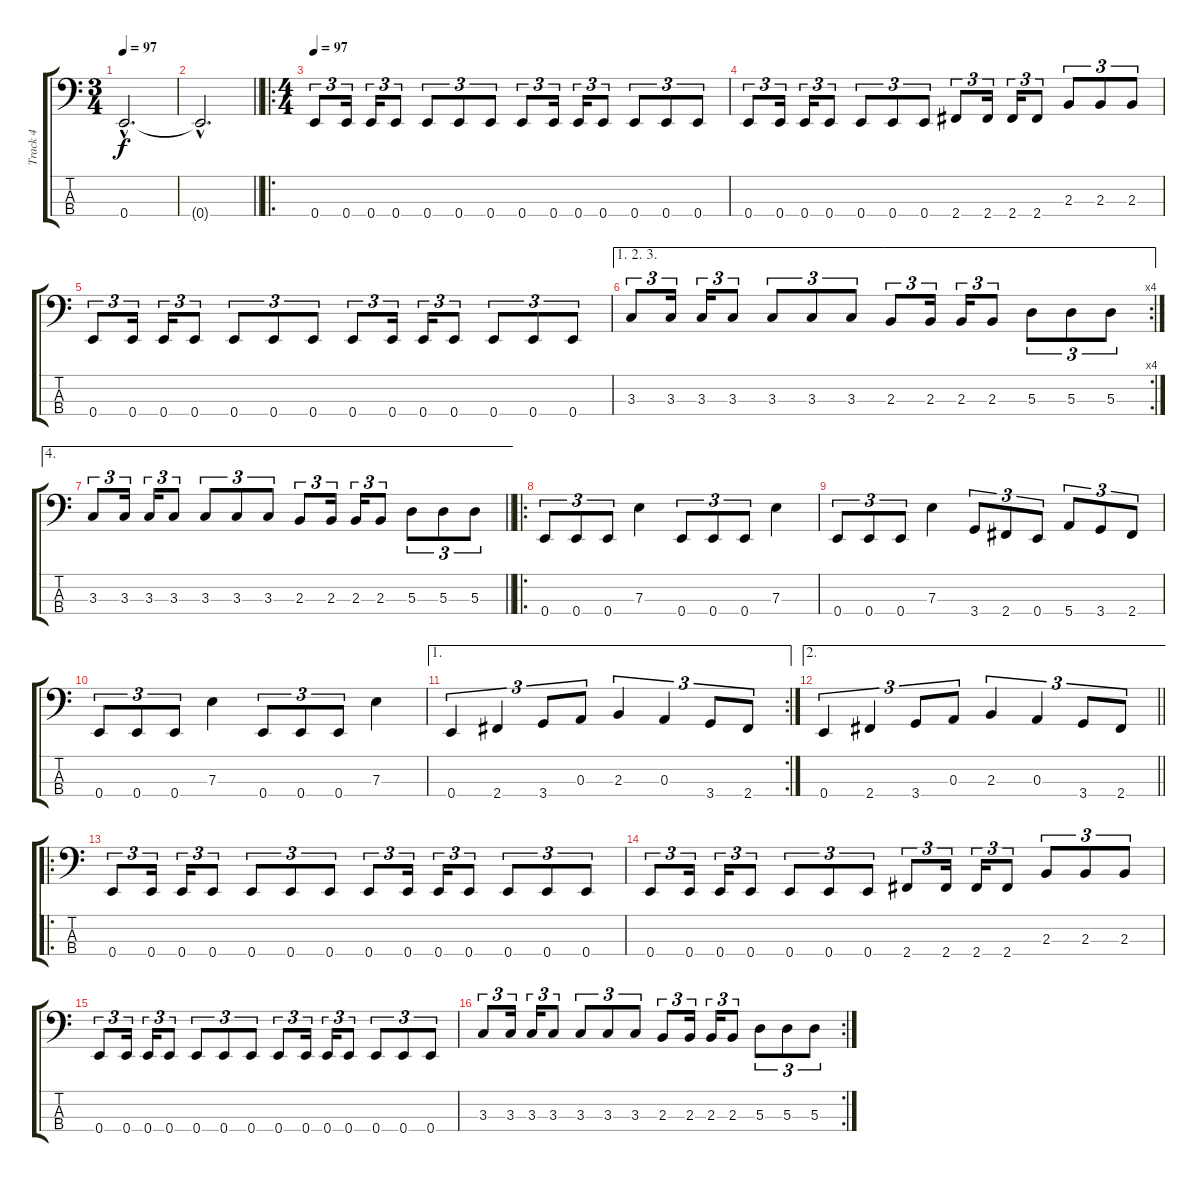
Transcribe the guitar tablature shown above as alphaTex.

\track ("Track 4" "Track 4") {instrument electricbasspick}
\staff {score tabs}
\tuning (G2 D2 A1 E1) {hide}
\ts (3 4)
\tempo 97
\clef f4
\ks c
0.4{hac t}.2{d dy f} |
\barLineRight lightlight
0.4{hac t}.2{d} |
\ro
\ts (4 4)
\tempo 97
0.4.8{tu (3 2)} 0.4.16{tu (3 2)} 0.4.16{tu (3 2)} 0.4.8{tu (3 2)} 0.4.8{tu (3 2)} 0.4.8{tu (3 2)} 0.4.8{tu (3 2)} 0.4.8{tu (3 2)} 0.4.16{tu (3 2)} 0.4.16{tu (3 2)} 0.4.8{tu (3 2)} 0.4.8{tu (3 2)} 0.4.8{tu (3 2)} 0.4.8{tu (3 2)} |
0.4.8{tu (3 2)} 0.4.16{tu (3 2)} 0.4.16{tu (3 2)} 0.4.8{tu (3 2)} 0.4.8{tu (3 2)} 0.4.8{tu (3 2)} 0.4.8{tu (3 2)} 2.4.8{tu (3 2)} 2.4.16{tu (3 2)} 2.4.16{tu (3 2)} 2.4.8{tu (3 2)} 2.3.8{tu (3 2)} 2.3.8{tu (3 2)} 2.3.8{tu (3 2)} |
0.4.8{tu (3 2)} 0.4.16{tu (3 2)} 0.4.16{tu (3 2)} 0.4.8{tu (3 2)} 0.4.8{tu (3 2)} 0.4.8{tu (3 2)} 0.4.8{tu (3 2)} 0.4.8{tu (3 2)} 0.4.16{tu (3 2)} 0.4.16{tu (3 2)} 0.4.8{tu (3 2)} 0.4.8{tu (3 2)} 0.4.8{tu (3 2)} 0.4.8{tu (3 2)} |
\ae (1 2 3)
\rc 4
3.3.8{tu (3 2)} 3.3.16{tu (3 2)} 3.3.16{tu (3 2)} 3.3.8{tu (3 2)} 3.3.8{tu (3 2)} 3.3.8{tu (3 2)} 3.3.8{tu (3 2)} 2.3.8{tu (3 2)} 2.3.16{tu (3 2)} 2.3.16{tu (3 2)} 2.3.8{tu (3 2)} 5.3.8{tu (3 2)} 5.3.8{tu (3 2)} 5.3.8{tu (3 2)} |
\ae 4
\barLineRight lightlight
3.3.8{tu (3 2)} 3.3.16{tu (3 2)} 3.3.16{tu (3 2)} 3.3.8{tu (3 2)} 3.3.8{tu (3 2)} 3.3.8{tu (3 2)} 3.3.8{tu (3 2)} 2.3.8{tu (3 2)} 2.3.16{tu (3 2)} 2.3.16{tu (3 2)} 2.3.8{tu (3 2)} 5.3.8{tu (3 2)} 5.3.8{tu (3 2)} 5.3.8{tu (3 2)} |
\ro
0.4.8{tu (3 2)} 0.4.8{tu (3 2)} 0.4.8{tu (3 2)} 7.3.4 0.4.8{tu (3 2)} 0.4.8{tu (3 2)} 0.4.8{tu (3 2)} 7.3.4 |
0.4.8{tu (3 2)} 0.4.8{tu (3 2)} 0.4.8{tu (3 2)} 7.3.4 3.4.8{tu (3 2)} 2.4.8{tu (3 2)} 0.4.8{tu (3 2)} 5.4.8{tu (3 2)} 3.4.8{tu (3 2)} 2.4.8{tu (3 2)} |
0.4.8{tu (3 2)} 0.4.8{tu (3 2)} 0.4.8{tu (3 2)} 7.3.4 0.4.8{tu (3 2)} 0.4.8{tu (3 2)} 0.4.8{tu (3 2)} 7.3.4 |
\ae 1
\rc 2
0.4.4{tu (3 2)} 2.4.4{tu (3 2)} 3.4.8{tu (3 2)} 0.3.8{tu (3 2)} 2.3.4{tu (3 2)} 0.3.4{tu (3 2)} 3.4.8{tu (3 2)} 2.4.8{tu (3 2)} |
\ae 2
\barLineRight lightlight
0.4.4{tu (3 2)} 2.4.4{tu (3 2)} 3.4.8{tu (3 2)} 0.3.8{tu (3 2)} 2.3.4{tu (3 2)} 0.3.4{tu (3 2)} 3.4.8{tu (3 2)} 2.4.8{tu (3 2)} |
\ro
0.4.8{tu (3 2)} 0.4.16{tu (3 2)} 0.4.16{tu (3 2)} 0.4.8{tu (3 2)} 0.4.8{tu (3 2)} 0.4.8{tu (3 2)} 0.4.8{tu (3 2)} 0.4.8{tu (3 2)} 0.4.16{tu (3 2)} 0.4.16{tu (3 2)} 0.4.8{tu (3 2)} 0.4.8{tu (3 2)} 0.4.8{tu (3 2)} 0.4.8{tu (3 2)} |
0.4.8{tu (3 2)} 0.4.16{tu (3 2)} 0.4.16{tu (3 2)} 0.4.8{tu (3 2)} 0.4.8{tu (3 2)} 0.4.8{tu (3 2)} 0.4.8{tu (3 2)} 2.4.8{tu (3 2)} 2.4.16{tu (3 2)} 2.4.16{tu (3 2)} 2.4.8{tu (3 2)} 2.3.8{tu (3 2)} 2.3.8{tu (3 2)} 2.3.8{tu (3 2)} |
0.4.8{tu (3 2)} 0.4.16{tu (3 2)} 0.4.16{tu (3 2)} 0.4.8{tu (3 2)} 0.4.8{tu (3 2)} 0.4.8{tu (3 2)} 0.4.8{tu (3 2)} 0.4.8{tu (3 2)} 0.4.16{tu (3 2)} 0.4.16{tu (3 2)} 0.4.8{tu (3 2)} 0.4.8{tu (3 2)} 0.4.8{tu (3 2)} 0.4.8{tu (3 2)} |
\rc 2
3.3.8{tu (3 2)} 3.3.16{tu (3 2)} 3.3.16{tu (3 2)} 3.3.8{tu (3 2)} 3.3.8{tu (3 2)} 3.3.8{tu (3 2)} 3.3.8{tu (3 2)} 2.3.8{tu (3 2)} 2.3.16{tu (3 2)} 2.3.16{tu (3 2)} 2.3.8{tu (3 2)} 5.3.8{tu (3 2)} 5.3.8{tu (3 2)} 5.3.8{tu (3 2)}
